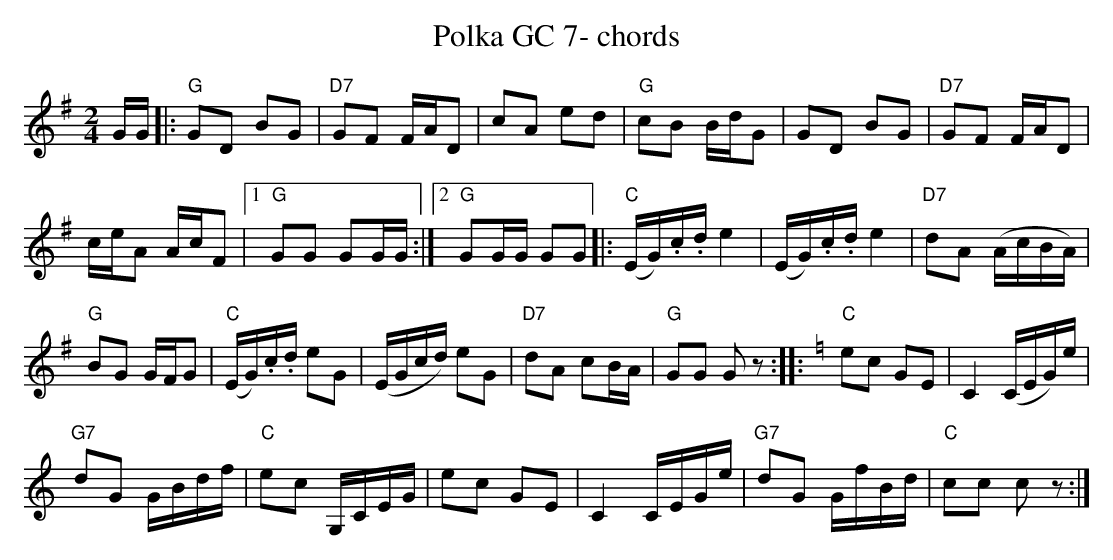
X:1
T:Polka GC 7- chords
M:2/4
L:1/16
K:Gmaj%%MIDI gchordon
GG |: "G"G2D2 B2G2 | "D7"G2F2 FAD2 | c2A2 e2d2 | "G"c2B2 BdG2 | G2D2 B2G2 | "D7"G2F2 FAD2 |
ceA2 AcF2 |1 "G"G2G2 G2GG :|2 "G"G2GG G2G2 |: "C"(EG).c.d e4 | (EG).c.d e4 | "D7"d2A2 (AcBA) |
"G"B2G2 GFG2 | "C"(EG).c.d e2G2 | (EGcd) e2G2 | "D7"d2A2 c2BA | "G"G2G2 G2z2 :: [K:Cmaj] "C"e2c2 G2E2 | C4 (CEG)e |
"G7"d2G2 GBdf | "C"e2c2 G,CEG | e2c2 G2E2 | C4 CEGe | "G7"d2G2 GfBd | "C"c2c2 c2z2 :|
